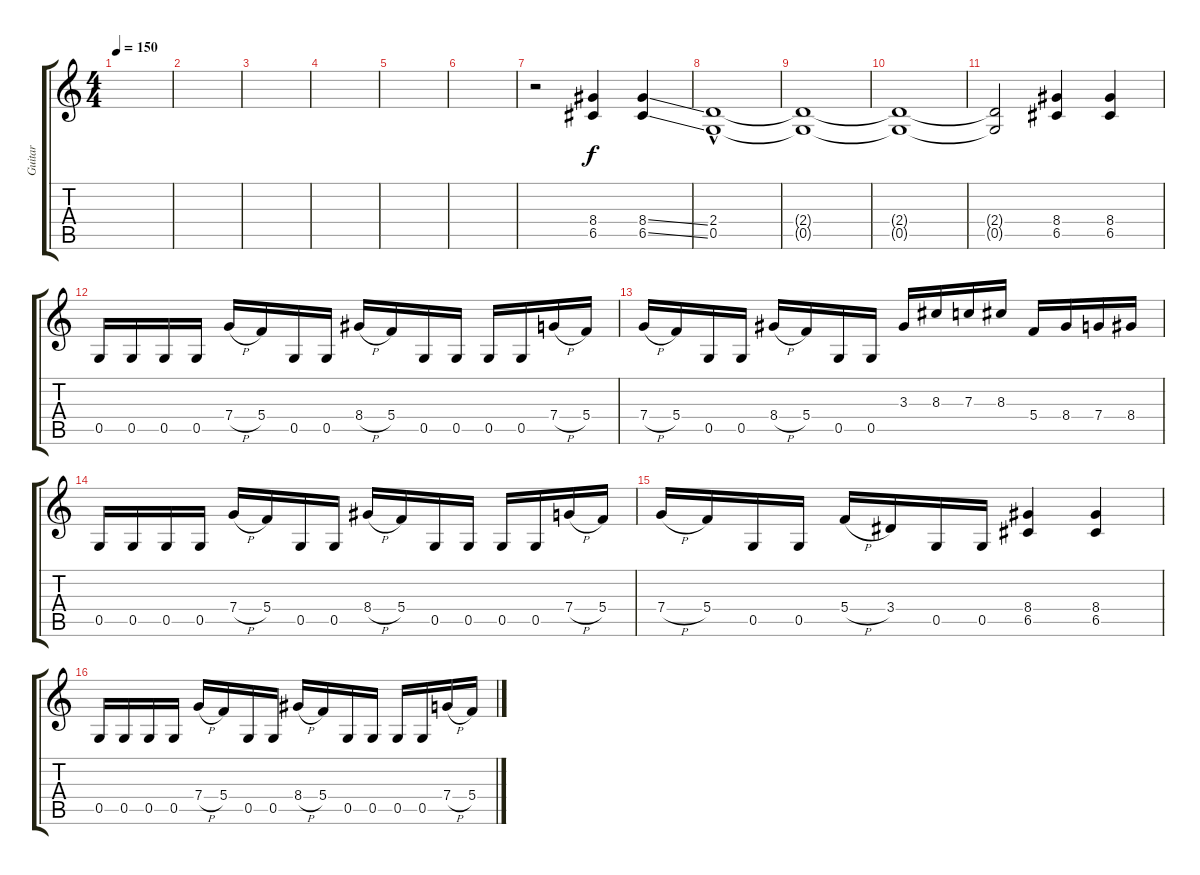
\track ("Guitar" "Guitar") {instrument distortionguitar}
\staff {score tabs}
\tuning (D4 A3 F3 C3 G2 D2) {hide}
\ts (4 4)
\tempo 150
\clef g2
\ks c
|
|
|
|
|
|
r.2 (8.4 6.5).4 (8.4{ss} 6.5{ss}).4 |
(2.4 0.5{hac}).1 |
(2.4{t} 0.5{t}).1 |
(2.4{t} 0.5{t}).1 |
(2.4{t} 0.5{t}).2 (8.4 6.5).4 (8.4 6.5).4 |
0.5.16 0.5.16 0.5.16 0.5.16 7.4{h}.16 5.4.16 0.5.16 0.5.16 8.4{h}.16 5.4.16 0.5.16 0.5.16 0.5.16 0.5.16 7.4{h}.16 5.4.16 |
7.4{h}.16 5.4.16 0.5.16 0.5.16 8.4{h}.16 5.4.16 0.5.16 0.5.16 3.3.16 8.3.16 7.3.16 8.3.16 5.4.16 8.4.16 7.4.16 8.4.16 |
0.5.16 0.5.16 0.5.16 0.5.16 7.4{h}.16 5.4.16 0.5.16 0.5.16 8.4{h}.16 5.4.16 0.5.16 0.5.16 0.5.16 0.5.16 7.4{h}.16 5.4.16 |
7.4{h}.16 5.4.16 0.5.16 0.5.16 5.4{h}.16 3.4.16 0.5.16 0.5.16 (8.4 6.5).4 (8.4 6.5).4 |
0.5.16 0.5.16 0.5.16 0.5.16 7.4{h}.16 5.4.16 0.5.16 0.5.16 8.4{h}.16 5.4.16 0.5.16 0.5.16 0.5.16 0.5.16 7.4{h}.16 5.4.16
